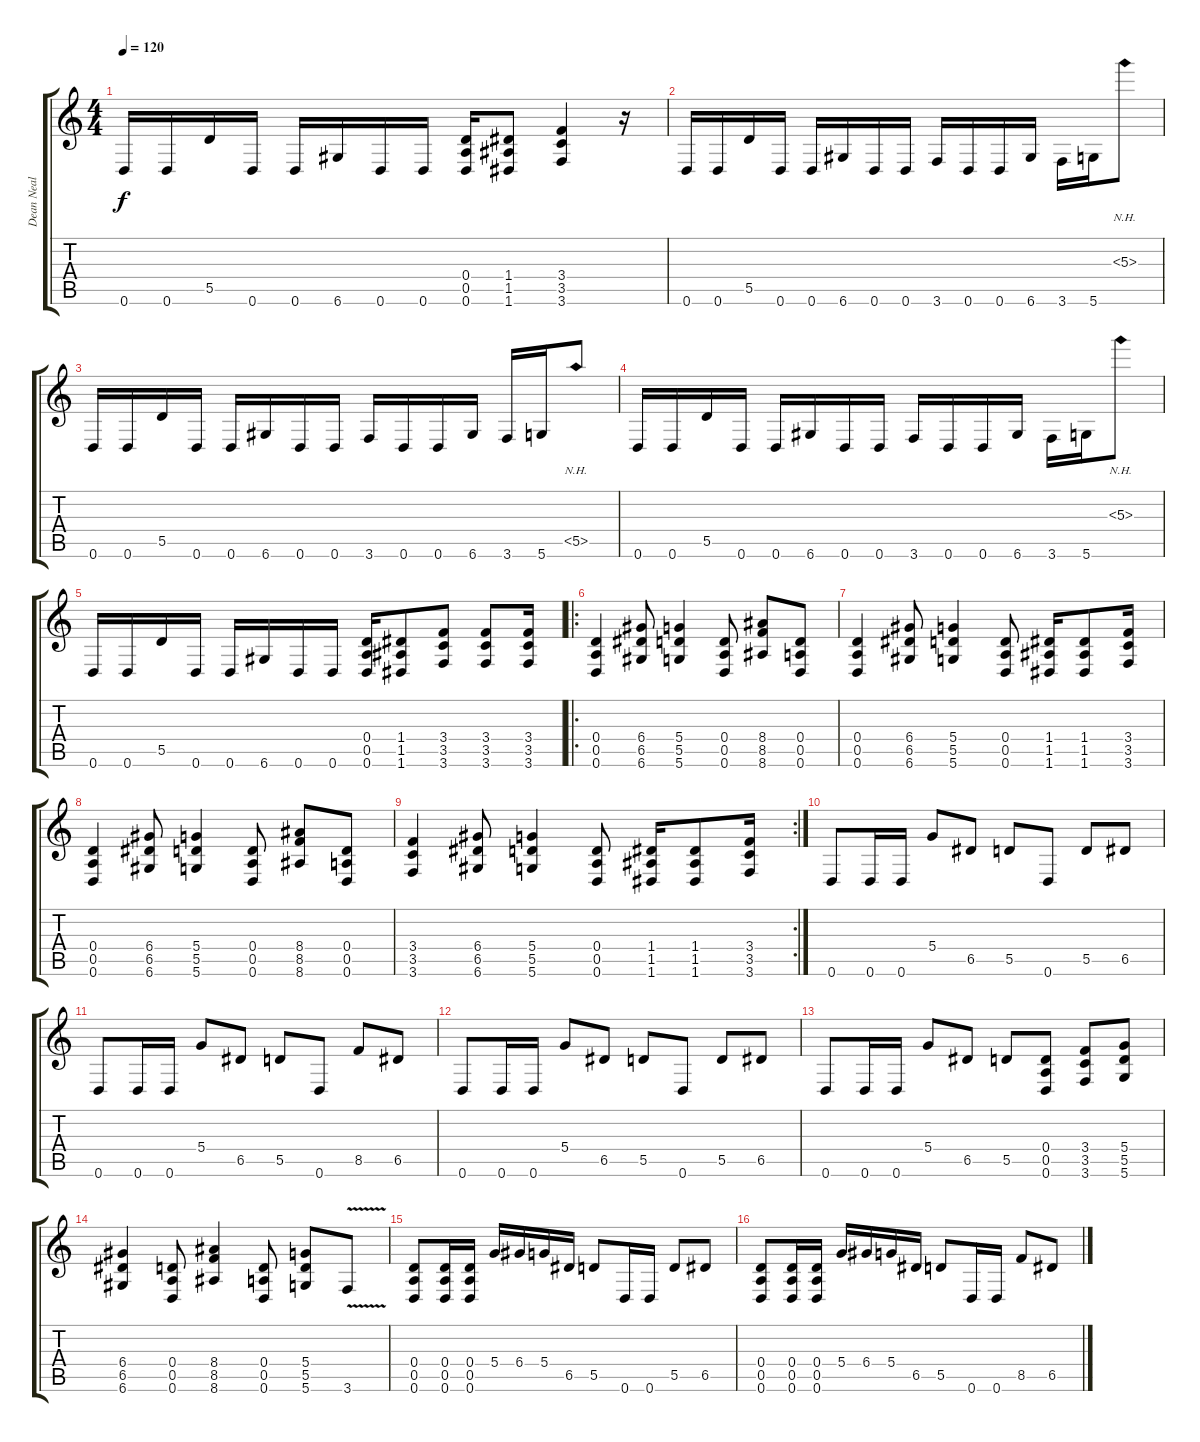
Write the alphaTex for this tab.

\track ("Dean Neal" "Dean Neal") {instrument distortionguitar}
\staff {score tabs}
\tuning (E4 B3 G3 D3 A2 D2) {hide}
\ts (4 4)
\tempo 120
\clef g2
\ks c
0.6.16{dy f} 0.6.16 5.5.16 0.6.16 0.6.16 6.6.16 0.6.16 0.6.16 (0.4 0.5 0.6).16 (1.4 1.5 1.6).8 (3.4 3.5 3.6).4 r.16 |
0.6.16 0.6.16 5.5.16 0.6.16 0.6.16 6.6.16 0.6.16 0.6.16 3.6.16 0.6.16 0.6.16 6.6.16 3.6.16 5.6.16 5.3{nh}.8 |
0.6.16 0.6.16 5.5.16 0.6.16 0.6.16 6.6.16 0.6.16 0.6.16 3.6.16 0.6.16 0.6.16 6.6.16 3.6.16 5.6.16 5.5{nh}.8 |
0.6.16 0.6.16 5.5.16 0.6.16 0.6.16 6.6.16 0.6.16 0.6.16 3.6.16 0.6.16 0.6.16 6.6.16 3.6.16 5.6.16 5.3{nh}.8 |
0.6.16 0.6.16 5.5.16 0.6.16 0.6.16 6.6.16 0.6.16 0.6.16 (0.4 0.5 0.6).16 (1.4 1.5 1.6).8 (3.4 3.5 3.6).8 (3.4 3.5 3.6).8 (3.4 3.5 3.6).16 |
\ro
(0.4 0.5 0.6).4 (6.4 6.5 6.6).8 (5.4 5.5 5.6).4 (0.4 0.5 0.6).8 (8.4 8.5 8.6).8 (0.4 0.5 0.6).8 |
(0.4 0.5 0.6).4 (6.4 6.5 6.6).8 (5.4 5.5 5.6).4 (0.4 0.5 0.6).8 (1.4 1.5 1.6).16 (1.4 1.5 1.6).8 (3.4 3.5 3.6).16 |
(0.4 0.5 0.6).4 (6.4 6.5 6.6).8 (5.4 5.5 5.6).4 (0.4 0.5 0.6).8 (8.4 8.5 8.6).8 (0.4 0.5 0.6).8 |
\rc 2
(3.4 3.5 3.6).4 (6.4 6.5 6.6).8 (5.4 5.5 5.6).4 (0.4 0.5 0.6).8 (1.4 1.5 1.6).16 (1.4 1.5 1.6).8 (3.4 3.5 3.6).16 |
0.6.8{instrument electricguitarclean} 0.6.16 0.6.16 5.4.8 6.5.8 5.5.8 0.6.8 5.5.8 6.5.8 |
0.6.8 0.6.16 0.6.16 5.4.8 6.5.8 5.5.8 0.6.8 8.5.8 6.5.8 |
0.6.8 0.6.16 0.6.16 5.4.8 6.5.8 5.5.8 0.6.8 5.5.8 6.5.8 |
0.6.8 0.6.16 0.6.16 5.4.8 6.5.8 5.5.8 (0.4 0.5 0.6).8{instrument distortionguitar} (3.4 3.5 3.6).8 (5.4 5.5 5.6).8 |
(6.4 6.5 6.6).4 (0.4 0.5 0.6).8 (8.4 8.5 8.6).4 (0.4 0.5 0.6).8 (5.4 5.5 5.6).8 3.6{v}.8 |
(0.4 0.5 0.6).8 (0.4 0.5 0.6).16 (0.4 0.5 0.6).16 5.4.16 6.4.16 5.4.16 6.5.16 5.5.8 0.6.16 0.6.16 5.5.8 6.5.8 |
(0.4 0.5 0.6).8 (0.4 0.5 0.6).16 (0.4 0.5 0.6).16 5.4.16 6.4.16 5.4.16 6.5.16 5.5.8 0.6.16 0.6.16 8.5.8 6.5.8
